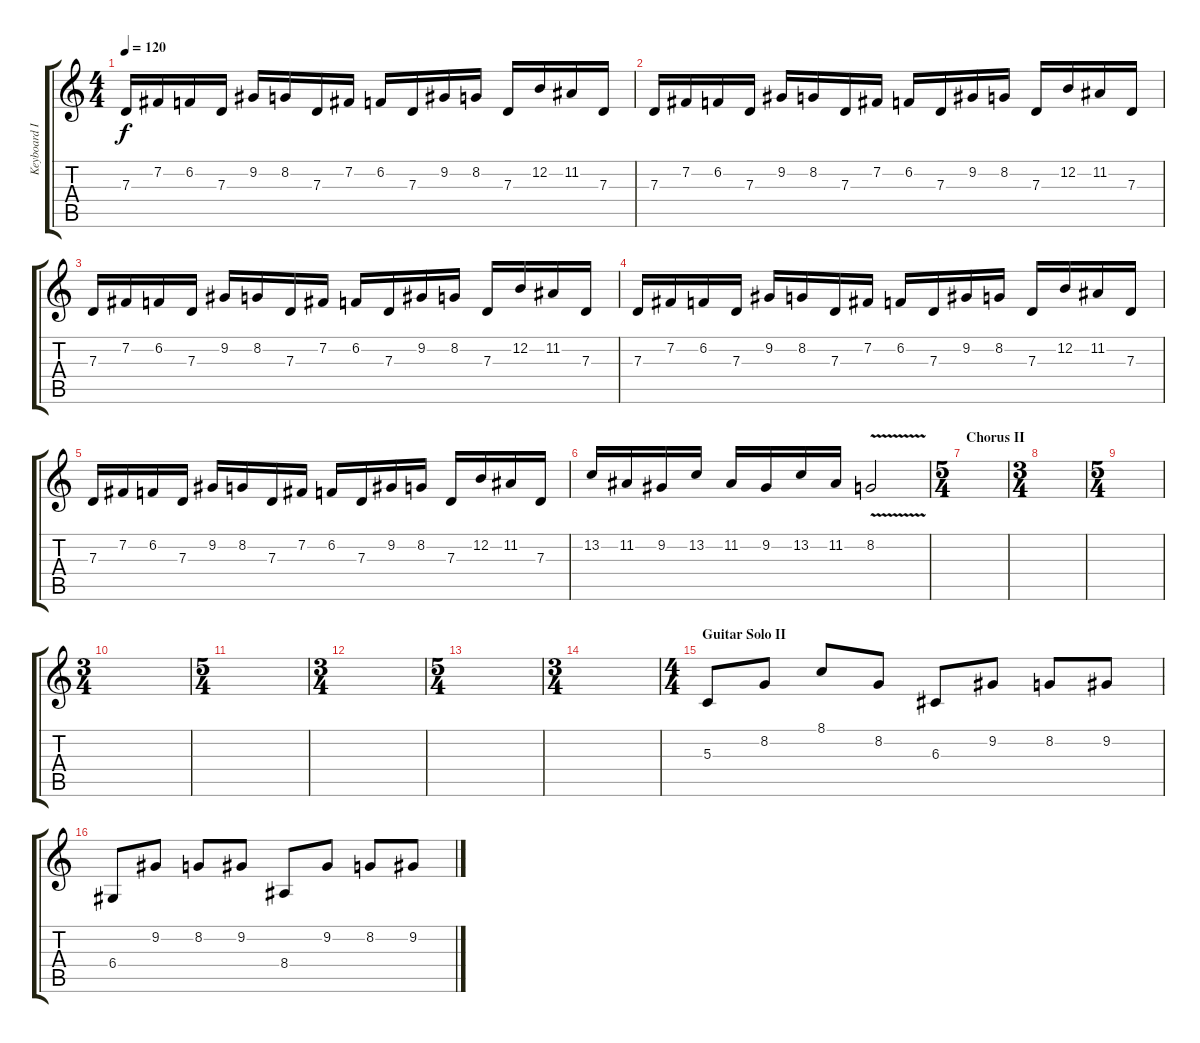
\track ("Keyboard I" "Keyboard I") {instrument stringensemble1}
\staff {score tabs}
\tuning (E4 B3 G3 D3 A2 E2) {hide}
\ts (4 4)
\tempo 120
\clef g2
\ks c
7.3.16{dy f} 7.2.16 6.2.16 7.3.16 9.2.16 8.2.16 7.3.16 7.2.16 6.2.16 7.3.16 9.2.16 8.2.16 7.3.16 12.2.16 11.2.16 7.3.16 |
7.3.16 7.2.16 6.2.16 7.3.16 9.2.16 8.2.16 7.3.16 7.2.16 6.2.16 7.3.16 9.2.16 8.2.16 7.3.16 12.2.16 11.2.16 7.3.16 |
7.3.16 7.2.16 6.2.16 7.3.16 9.2.16 8.2.16 7.3.16 7.2.16 6.2.16 7.3.16 9.2.16 8.2.16 7.3.16 12.2.16 11.2.16 7.3.16 |
7.3.16 7.2.16 6.2.16 7.3.16 9.2.16 8.2.16 7.3.16 7.2.16 6.2.16 7.3.16 9.2.16 8.2.16 7.3.16 12.2.16 11.2.16 7.3.16 |
7.3.16 7.2.16 6.2.16 7.3.16 9.2.16 8.2.16 7.3.16 7.2.16 6.2.16 7.3.16 9.2.16 8.2.16 7.3.16 12.2.16 11.2.16 7.3.16 |
13.2.16 11.2.16 9.2.16 13.2.16 11.2.16 9.2.16 13.2.16 11.2.16 8.2{v}.2 |
\ts (5 4)
\section ("" "Chorus II")
|
\ts (3 4)
|
\ts (5 4)
|
\ts (3 4)
|
\ts (5 4)
|
\ts (3 4)
|
\ts (5 4)
|
\ts (3 4)
|
\ts (4 4)
\section ("" "Guitar Solo II")
5.3.8{volume 16 instrument harpsichord} 8.2.8 8.1.8 8.2.8 6.3.8 9.2.8 8.2.8 9.2.8 |
6.4.8 9.2.8 8.2.8 9.2.8 8.4.8 9.2.8 8.2.8 9.2.8
